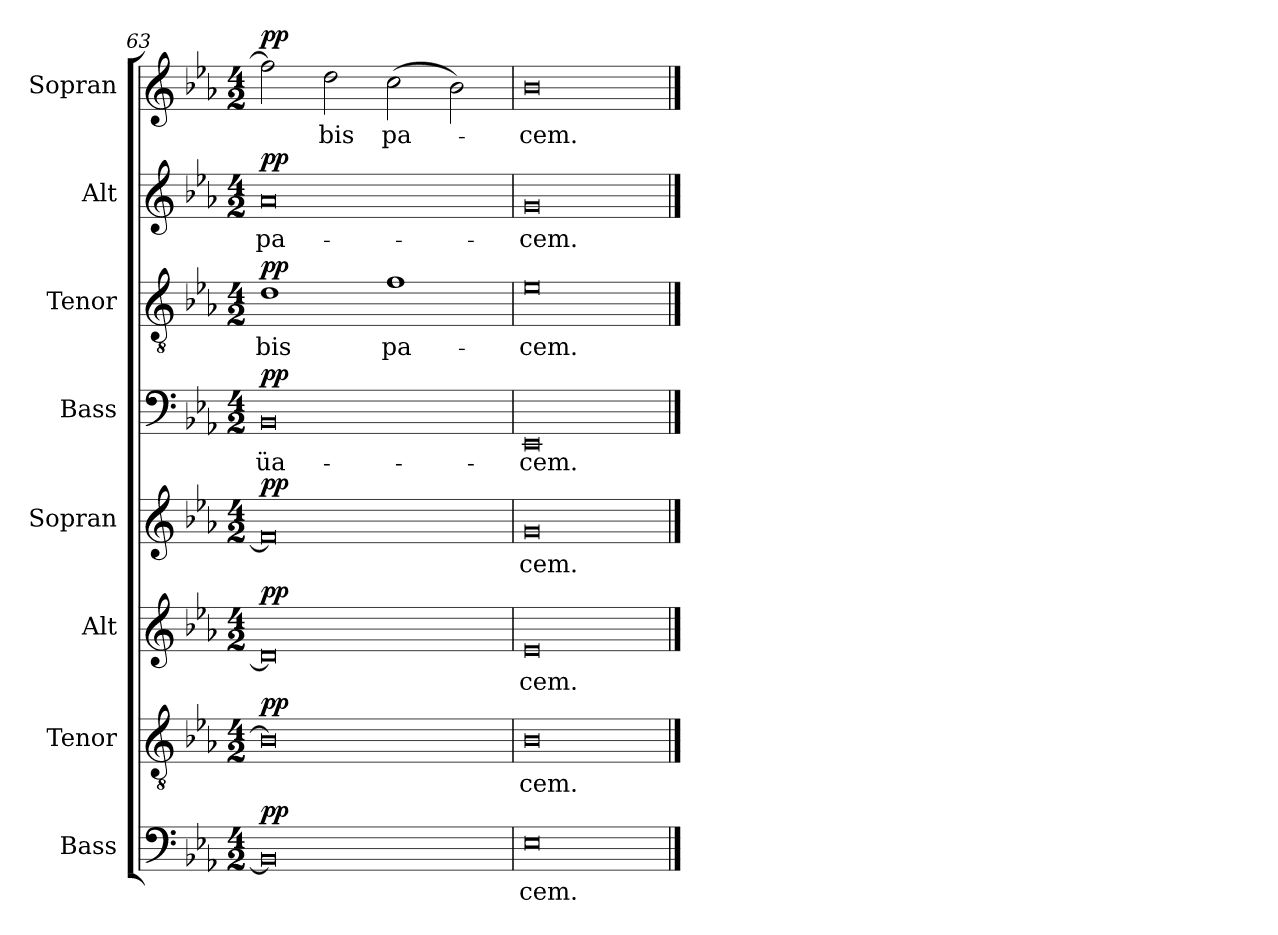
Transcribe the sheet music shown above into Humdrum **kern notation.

**kern	**text	**dynam	**kern	**text	**dynam	**kern	**text	**dynam	**kern	**text	**dynam	**kern	**text	**dynam	**kern	**text	**dynam	**kern	**text	**dynam	**kern	**text	**dynam
*part8	*part8	*part8	*part7	*part7	*part7	*part6	*part6	*part6	*part5	*part5	*part5	*part4	*part4	*part4	*part3	*part3	*part3	*part2	*part2	*part2	*part1	*part1	*part1
*staff8	*staff8	*staff8	*staff7	*staff7	*staff7	*staff6	*staff6	*staff6	*staff5	*staff5	*staff5	*staff4	*staff4	*staff4	*staff3	*staff3	*staff3	*staff2	*staff2	*staff2	*staff1	*staff1	*staff1
*I"Bass	*	*	*I"Tenor	*	*	*I"Alt	*	*	*I"Sopran	*	*	*I"Bass	*	*	*I"Tenor	*	*	*I"Alt	*	*	*I"Sopran	*	*
*I'B.	*	*	*I'T.	*	*	*I'A.	*	*	*I'S.	*	*	*I'B.	*	*	*I'T.	*	*	*I'A.	*	*	*I'S.	*	*
*clefF4	*	*	*clefGv2	*	*	*clefG2	*	*	*clefG2	*	*	*clefF4	*	*	*clefGv2	*	*	*clefG2	*	*	*clefG2	*	*
*k[b-e-a-]	*	*	*k[b-e-a-]	*	*	*k[b-e-a-]	*	*	*k[b-e-a-]	*	*	*k[b-e-a-]	*	*	*k[b-e-a-]	*	*	*k[b-e-a-]	*	*	*k[b-e-a-]	*	*
*E-:	*	*	*E-:	*	*	*E-:	*	*	*E-:	*	*	*E-:	*	*	*E-:	*	*	*E-:	*	*	*E-:	*	*
*M4/2	*	*	*M4/2	*	*	*M4/2	*	*	*M4/2	*	*	*M4/2	*	*	*M4/2	*	*	*M4/2	*	*	*M4/2	*	*
=63	=63	=63	=63	=63	=63	=63	=63	=63	=63	=63	=63	=63	=63	=63	=63	=63	=63	=63	=63	=63	=63	=63	=63
!	!	!LO:DY:a	!	!	!LO:DY:a	!	!	!LO:DY:a	!	!	!LO:DY:a	!	!LO:LY:b	!LO:DY:a	!	!LO:LY:b	!LO:DY:a	!	!LO:LY:b	!LO:DY:a	!	!	!LO:DY:a
0BB-]	.	pp	0B-]	.	pp	0d]	.	pp	0f]	.	pp	0BB-	üa-	pp	1d	-bis	pp	0a-	pa-	pp	2ff\]	.	pp
!	!	!	!	!	!	!	!	!	!	!	!	!	!	!	!	!	!	!	!	!	!	!LO:LY:b	!
.	.	.	.	.	.	.	.	.	.	.	.	.	.	.	.	.	.	.	.	.	2dd\	-bis	.
!	!	!	!	!	!	!	!	!	!	!	!	!	!	!	!	!LO:LY:b	!	!	!	!	!	!LO:LY:b	!
.	.	.	.	.	.	.	.	.	.	.	.	.	.	.	1f	pa-	.	.	.	.	(>2cc\	pa-	.
.	.	.	.	.	.	.	.	.	.	.	.	.	.	.	.	.	.	.	.	.	2b-\)	.	.
=64	=64	=64	=64	=64	=64	=64	=64	=64	=64	=64	=64	=64	=64	=64	=64	=64	=64	=64	=64	=64	=64	=64	=64
!	!LO:LY:b	!	!	!LO:LY:b	!	!	!LO:LY:b	!	!	!LO:LY:b	!	!	!LO:LY:b	!	!	!LO:LY:b	!	!	!LO:LY:b	!	!	!LO:LY:b	!
0E-	-cem.	.	0B-	-cem.	.	0e-	-cem.	.	0g	-cem.	.	0EE-	-cem.	.	0e-	-cem.	.	0g	-cem.	.	0b-	-cem.	.
==	==	==	==	==	==	==	==	==	==	==	==	==	==	==	==	==	==	==	==	==	==	==	==
*-	*-	*-	*-	*-	*-	*-	*-	*-	*-	*-	*-	*-	*-	*-	*-	*-	*-	*-	*-	*-	*-	*-	*-
